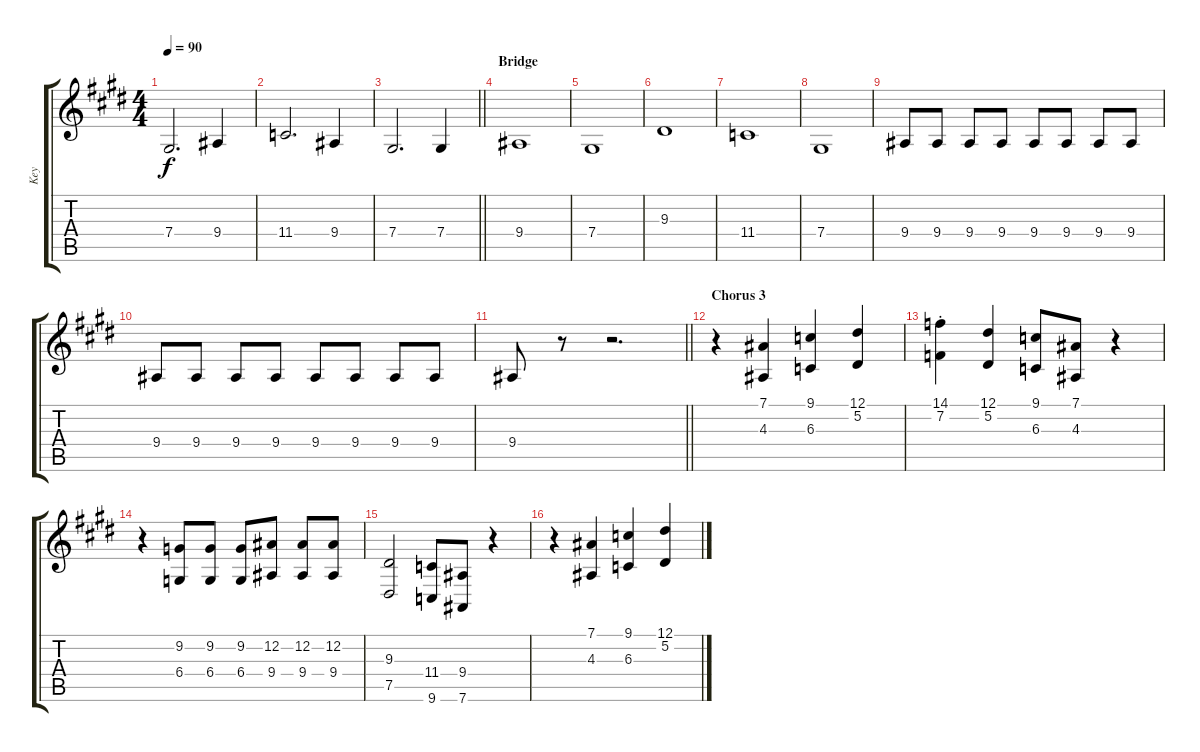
\track ("Key" "Key") {instrument synthstrings1}
\staff {score tabs}
\tuning (Eb4 Bb3 Gb3 Db3 Ab2 Eb2) {hide}
\ts (4 4)
\tempo 90
\clef g2
\ks e
7.4.2{d dy f} 9.4.4 |
11.4.2{d} 9.4.4 |
\barLineRight lightlight
7.4.2{d} 7.4.4 |
\section ("" "Bridge")
9.4.1 |
7.4.1 |
9.3.1 |
11.4.1 |
7.4.1 |
9.4.8 9.4.8 9.4.8 9.4.8 9.4.8 9.4.8 9.4.8 9.4.8 |
9.4.8 9.4.8 9.4.8 9.4.8 9.4.8 9.4.8 9.4.8 9.4.8 |
\barLineRight lightlight
9.4.8 r.8 r.2{d} |
\section ("" "Chorus 3")
r.4 (7.1 4.3).4 (9.1 6.3).4 (12.1 5.2).4 |
(14.1 7.2{st}).4 (12.1 5.2).4 (9.1 6.3).8 (7.1 4.3).8 r.4 |
r.4 (9.2 6.4).8 (9.2 6.4).8 (9.2 6.4).8 (12.2 9.4).8 (12.2 9.4).8 (12.2 9.4).8 |
(9.3 7.5).2 (11.4 9.6).8 (9.4 7.6).8 r.4 |
r.4 (7.1 4.3).4 (9.1 6.3).4 (12.1 5.2).4
